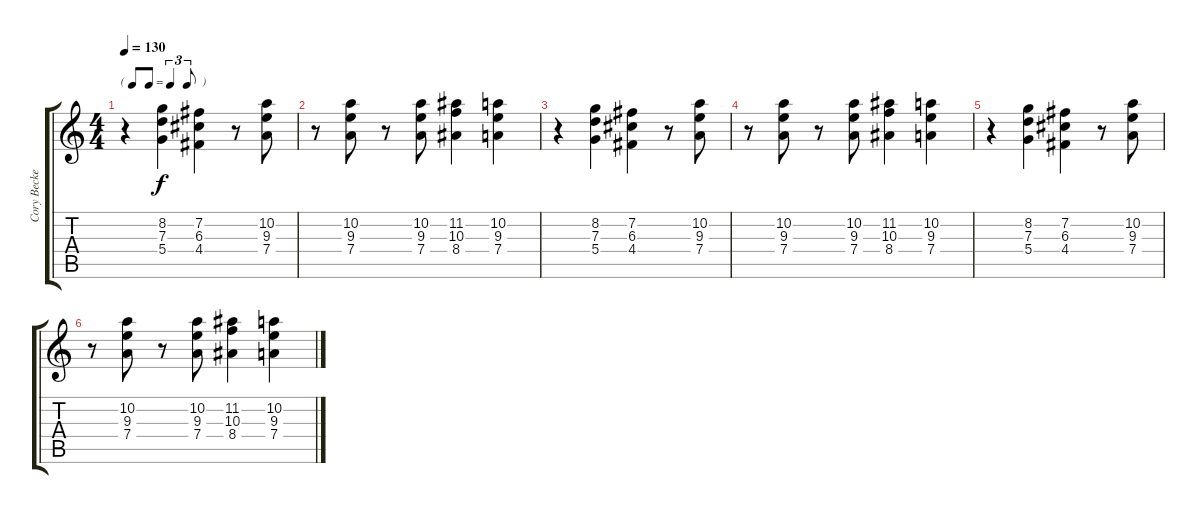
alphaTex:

\track ("Cory Becker" "Cory Becke") {instrument overdrivenguitar}
\staff {score tabs}
\tuning (E4 B3 G3 D3 A2 E2) {hide}
\ts (4 4)
\tf triplet8th
\tempo 130
\clef g2
\ks c
r.4{dy f} (8.2 7.3 5.4).4 (7.2 6.3 4.4).4 r.8 (10.2 9.3 7.4).8 |
r.8 (10.2 9.3 7.4).8 r.8 (10.2 9.3 7.4).8 (11.2 10.3 8.4).4 (10.2 9.3 7.4).4 |
r.4 (8.2 7.3 5.4).4 (7.2 6.3 4.4).4 r.8 (10.2 9.3 7.4).8 |
r.8 (10.2 9.3 7.4).8 r.8 (10.2 9.3 7.4).8 (11.2 10.3 8.4).4 (10.2 9.3 7.4).4 |
r.4 (8.2 7.3 5.4).4 (7.2 6.3 4.4).4 r.8 (10.2 9.3 7.4).8 |
r.8 (10.2 9.3 7.4).8 r.8 (10.2 9.3 7.4).8 (11.2 10.3 8.4).4 (10.2 9.3 7.4).4
